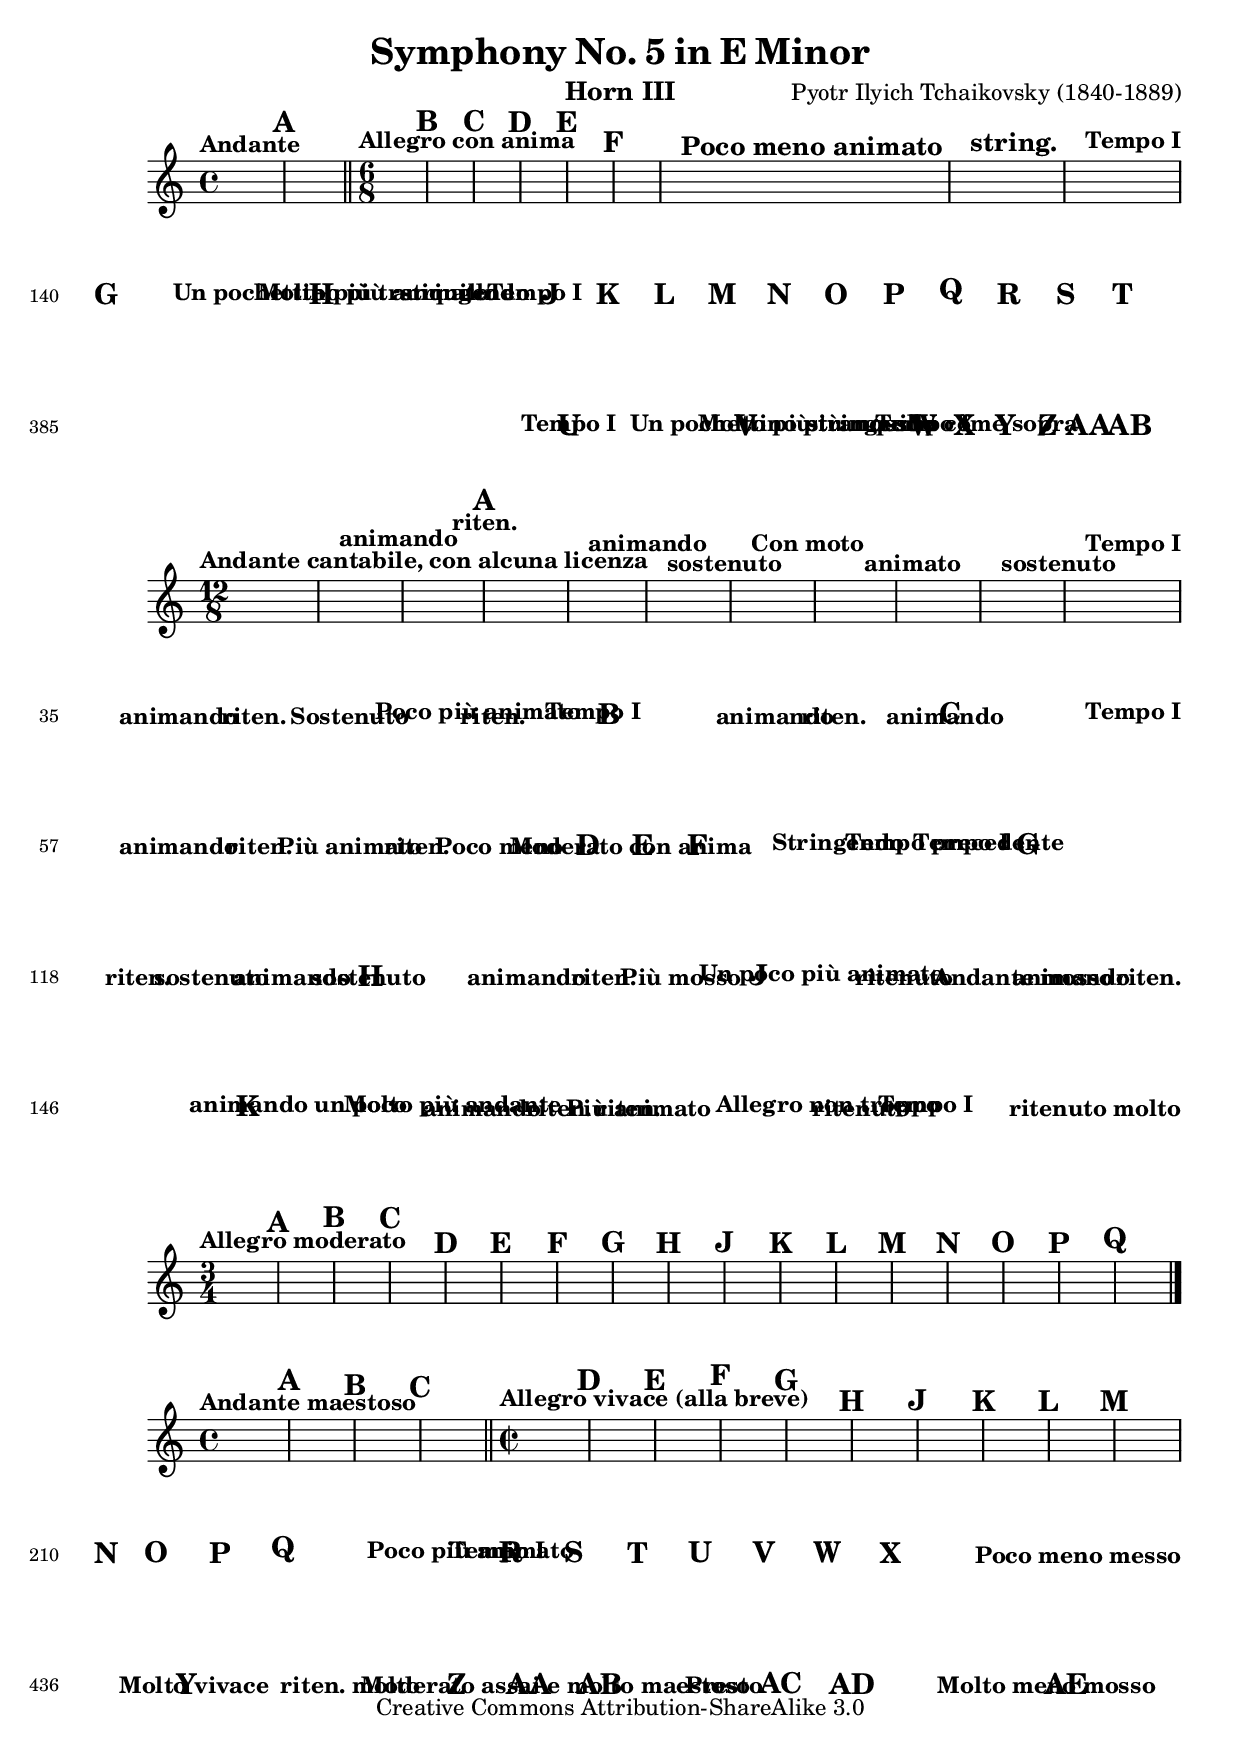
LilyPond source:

\version "2.13.44"

\include "defs.ily" 
\version "2.13.44"

\include "defs.ily"

hornThreeMvtI = \relative c'
{
  \transposition f
}

hornThreeMvtII = \relative c'
{
  \transposition f
}

hornThreeMvtIII = \relative c'
{
  \transposition f
}

hornThreeMvtIV = \relative c'
{
  \transposition f
}
 

instrument = "Horn III"

notesMvtI = \hornThreeMvtI
notesMvtII = \hornThreeMvtII
notesMvtIII = \hornThreeMvtIII
notesMvtIV = \hornThreeMvtIV

\version "2.13.44"

\book
{
  \include "header.ily"
  \score
  {
    \new Staff << \notesMvtI \outlineMvtI >>
  }
  \score
  {
    \new Staff << \notesMvtII \outlineMvtII >>
  }
  \score
  {
    \new Staff << \notesMvtIII \outlineMvtIII >>
  }
  \score
  {
    \new Staff << \notesMvtIV \outlineMvtIV >>
  }
}

